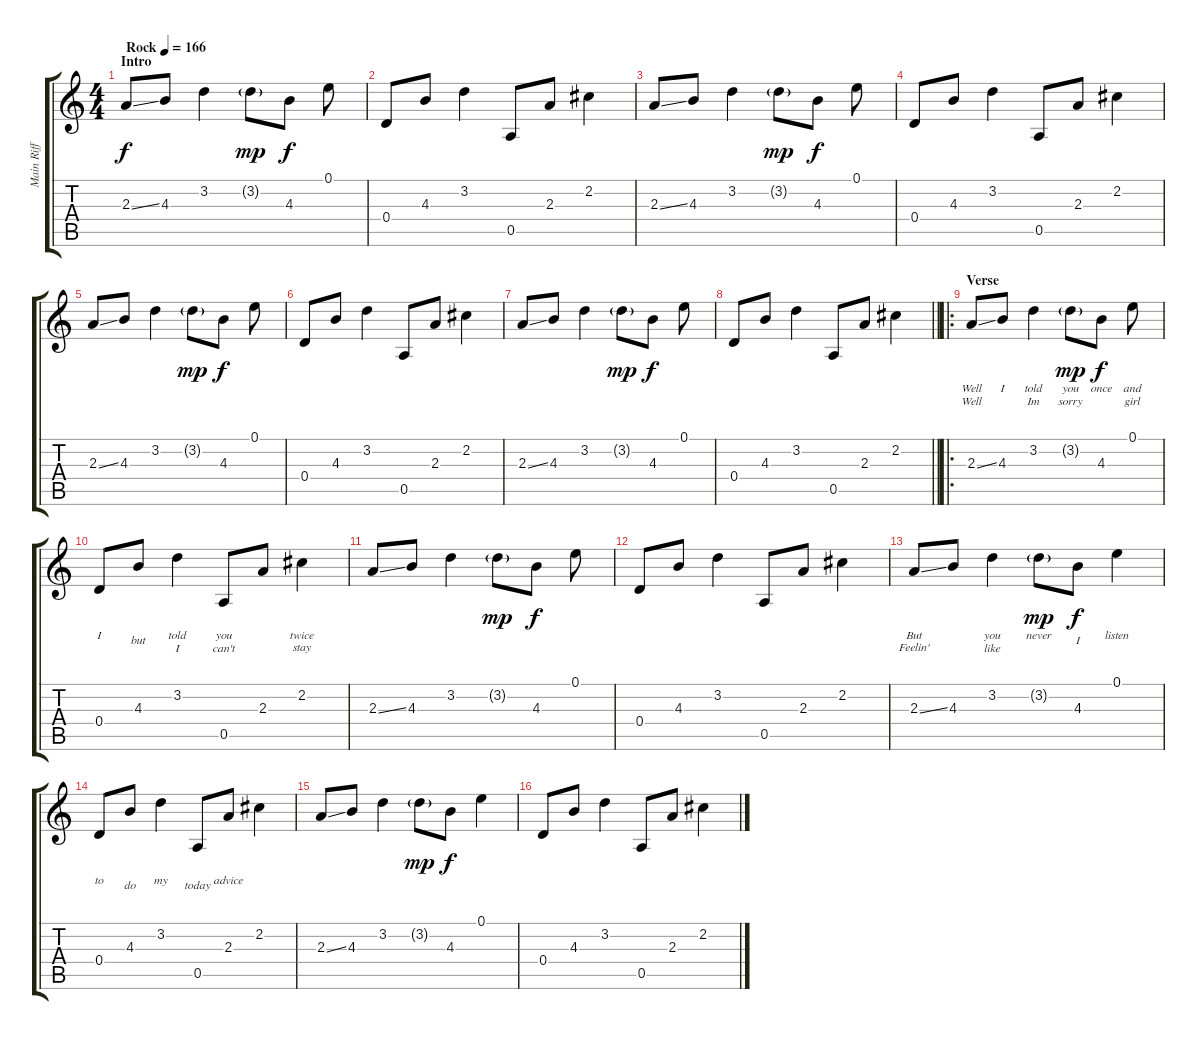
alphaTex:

\track ("Main Riff Electric" "Main Riff ") {instrument electricguitarclean bank 255}
\staff {score tabs}
\tuning (E4 B3 G3 D3 A2 E2) {hide}
\ts (4 4)
\section ("" "Intro")
\tempo (166 "Rock")
\clef g2
\ks c
2.3{ss}.8{dy f instrument electricguitarclean} 4.3.8 3.2.4 3.2{g}.8{dy mp} 4.3.8{dy f} 0.1.8 |
0.4.8 4.3.8 3.2.4 0.5.8 2.3.8 2.2.4 |
2.3{ss}.8 4.3.8 3.2.4 3.2{g}.8{dy mp} 4.3.8{dy f} 0.1.8 |
0.4.8 4.3.8 3.2.4 0.5.8 2.3.8 2.2.4 |
2.3{ss}.8 4.3.8 3.2.4 3.2{g}.8{dy mp} 4.3.8{dy f} 0.1.8 |
0.4.8 4.3.8 3.2.4 0.5.8 2.3.8 2.2.4 |
2.3{ss}.8 4.3.8 3.2.4 3.2{g}.8{dy mp} 4.3.8{dy f} 0.1.8 |
\barLineRight lightlight
0.4.8 4.3.8 3.2.4 0.5.8 2.3.8 2.2.4 |
\ro
\section ("" "Verse")
2.3{ss}.8{lyrics (0 "Well") lyrics (1 "Well") lyrics (2 "") lyrics (3 "") lyrics (4 "")} 4.3.8{lyrics (0 "I") lyrics (1 "") lyrics (2 "") lyrics (3 "") lyrics (4 "")} 3.2.4{lyrics (0 "told") lyrics (1 "Im") lyrics (2 "") lyrics (3 "") lyrics (4 "")} 3.2{g}.8{lyrics (0 "you") lyrics (1 "sorry") lyrics (2 "") lyrics (3 "") lyrics (4 "") dy mp} 4.3.8{lyrics (0 "once") lyrics (1 "") lyrics (2 "") lyrics (3 "") lyrics (4 "") dy f} 0.1.8{lyrics (0 "and") lyrics (1 "girl") lyrics (2 "") lyrics (3 "") lyrics (4 "")} |
0.4.8{lyrics (0 "I") lyrics (1 "") lyrics (2 "") lyrics (3 "") lyrics (4 "")} 4.3.8{lyrics (0 "") lyrics (1 "but") lyrics (2 "") lyrics (3 "") lyrics (4 "")} 3.2.4{lyrics (0 "told") lyrics (1 "I") lyrics (2 "") lyrics (3 "") lyrics (4 "")} 0.5.8{lyrics (0 "you") lyrics (1 "can't") lyrics (2 "") lyrics (3 "") lyrics (4 "")} 2.3.8{lyrics (0 "") lyrics (1 "") lyrics (2 "") lyrics (3 "") lyrics (4 "")} 2.2.4{lyrics (0 "twice") lyrics (1 "stay") lyrics (2 "") lyrics (3 "") lyrics (4 "")} |
2.3{ss}.8{lyrics (0 "") lyrics (1 "") lyrics (2 "") lyrics (3 "") lyrics (4 "")} 4.3.8{lyrics (0 "") lyrics (1 "") lyrics (2 "") lyrics (3 "") lyrics (4 "")} 3.2.4{lyrics (0 "") lyrics (1 "") lyrics (2 "") lyrics (3 "") lyrics (4 "")} 3.2{g}.8{lyrics (0 "") lyrics (1 "") lyrics (2 "") lyrics (3 "") lyrics (4 "") dy mp} 4.3.8{lyrics (0 "") lyrics (1 "") lyrics (2 "") lyrics (3 "") lyrics (4 "") dy f} 0.1.8{lyrics (0 "") lyrics (1 "") lyrics (2 "") lyrics (3 "") lyrics (4 "")} |
0.4.8{lyrics (0 "") lyrics (1 "") lyrics (2 "") lyrics (3 "") lyrics (4 "")} 4.3.8{lyrics (0 "") lyrics (1 "") lyrics (2 "") lyrics (3 "") lyrics (4 "")} 3.2.4{lyrics (0 "") lyrics (1 "") lyrics (2 "") lyrics (3 "") lyrics (4 "")} 0.5.8{lyrics (0 "") lyrics (1 "") lyrics (2 "") lyrics (3 "") lyrics (4 "")} 2.3.8{lyrics (0 "") lyrics (1 "") lyrics (2 "") lyrics (3 "") lyrics (4 "")} 2.2.4{lyrics (0 "") lyrics (1 "") lyrics (2 "") lyrics (3 "") lyrics (4 "")} |
2.3{ss}.8{lyrics (0 "But") lyrics (1 "Feelin'") lyrics (2 "") lyrics (3 "") lyrics (4 "")} 4.3.8{lyrics (0 "") lyrics (1 "") lyrics (2 "") lyrics (3 "") lyrics (4 "")} 3.2.4{lyrics (0 "you") lyrics (1 "like") lyrics (2 "") lyrics (3 "") lyrics (4 "")} 3.2{g}.8{lyrics (0 "never") lyrics (1 "") lyrics (2 "") lyrics (3 "") lyrics (4 "") dy mp} 4.3.8{lyrics (0 "") lyrics (1 "I") lyrics (2 "") lyrics (3 "") lyrics (4 "") dy f} 0.1.4{lyrics (0 "listen") lyrics (1 "") lyrics (2 "") lyrics (3 "") lyrics (4 "")} |
0.4.8{lyrics (0 "to") lyrics (1 "") lyrics (2 "") lyrics (3 "") lyrics (4 "")} 4.3.8{lyrics (0 "") lyrics (1 "do") lyrics (2 "") lyrics (3 "") lyrics (4 "")} 3.2.4{lyrics (0 "my") lyrics (1 "") lyrics (2 "") lyrics (3 "") lyrics (4 "")} 0.5.8{lyrics (0 "") lyrics (1 "today") lyrics (2 "") lyrics (3 "") lyrics (4 "")} 2.3.8{lyrics (0 "advice") lyrics (1 "") lyrics (2 "") lyrics (3 "") lyrics (4 "")} 2.2.4{lyrics (0 "") lyrics (1 "") lyrics (2 "") lyrics (3 "") lyrics (4 "")} |
2.3{ss}.8{lyrics (0 "") lyrics (1 "") lyrics (2 "") lyrics (3 "") lyrics (4 "")} 4.3.8{lyrics (0 "") lyrics (1 "") lyrics (2 "") lyrics (3 "") lyrics (4 "")} 3.2.4{lyrics (0 "") lyrics (1 "") lyrics (2 "") lyrics (3 "") lyrics (4 "")} 3.2{g}.8{lyrics (0 "") lyrics (1 "") lyrics (2 "") lyrics (3 "") lyrics (4 "") dy mp} 4.3.8{lyrics (0 "") lyrics (1 "") lyrics (2 "") lyrics (3 "") lyrics (4 "") dy f} 0.1.4{lyrics (0 "") lyrics (1 "") lyrics (2 "") lyrics (3 "") lyrics (4 "")} |
0.4.8{lyrics (0 "") lyrics (1 "") lyrics (2 "") lyrics (3 "") lyrics (4 "")} 4.3.8{lyrics (0 "") lyrics (1 "") lyrics (2 "") lyrics (3 "") lyrics (4 "")} 3.2.4{lyrics (0 "") lyrics (1 "") lyrics (2 "") lyrics (3 "") lyrics (4 "")} 0.5.8{lyrics (0 "") lyrics (1 "") lyrics (2 "") lyrics (3 "") lyrics (4 "")} 2.3.8{lyrics (0 "") lyrics (1 "") lyrics (2 "") lyrics (3 "") lyrics (4 "")} 2.2.4{lyrics (0 "") lyrics (1 "") lyrics (2 "") lyrics (3 "") lyrics (4 "")}
